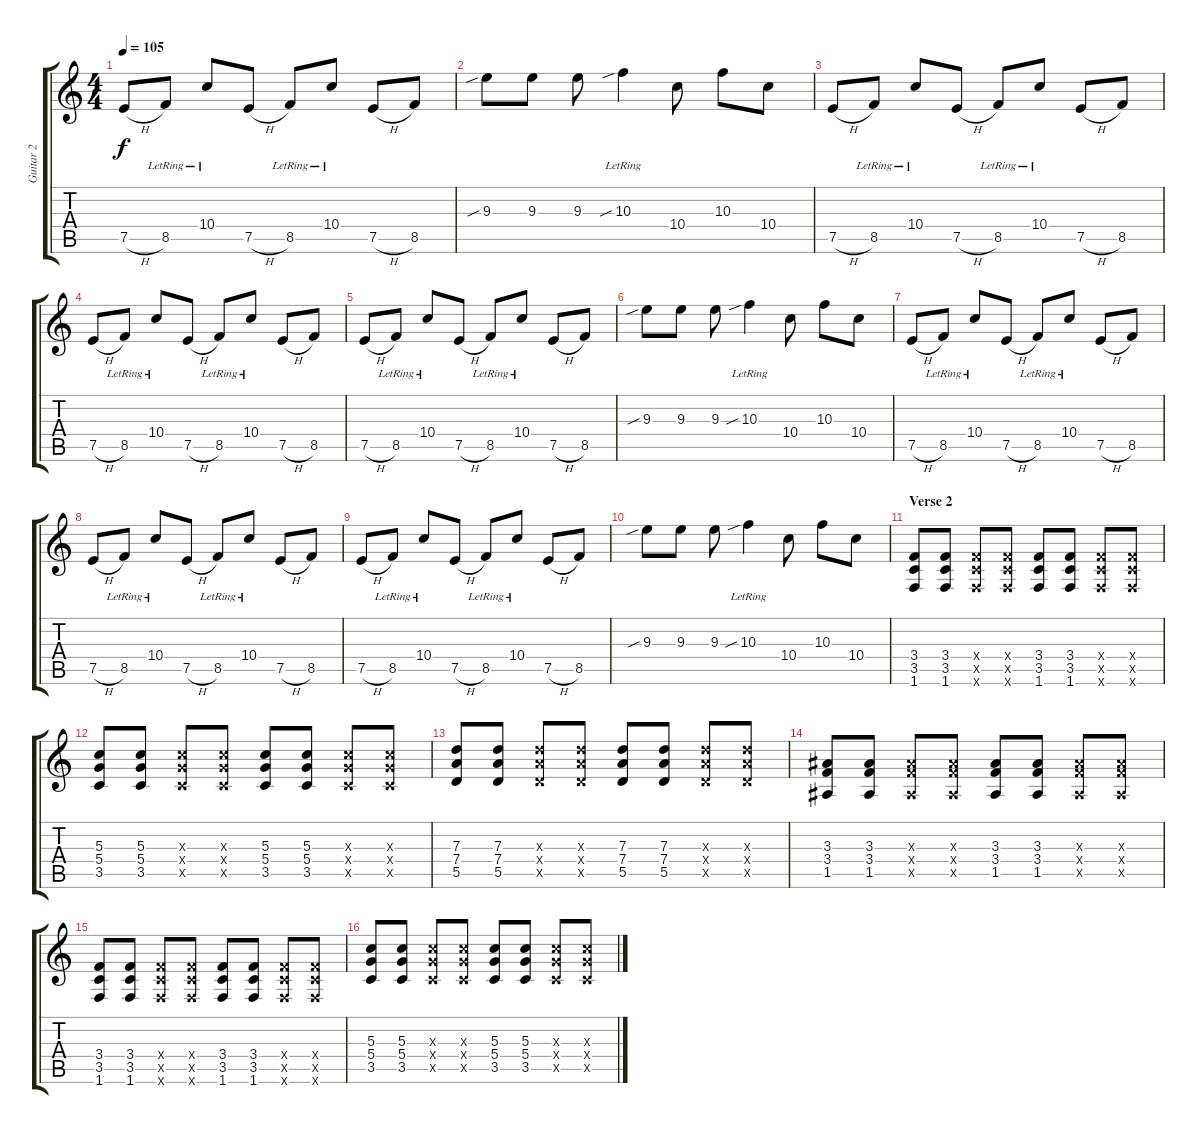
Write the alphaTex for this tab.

\track ("Guitar 2" "Guitar 2") {instrument distortionguitar}
\staff {score tabs}
\tuning (E4 B3 G3 D3 A2 E2) {hide}
\ts (4 4)
\tempo 105
\clef g2
\ks c
7.5{h}.8{dy f} 8.5{lr}.8 10.4{lr}.8 7.5{h}.8 8.5{lr}.8 10.4{lr}.8 7.5{h}.8 8.5.8 |
9.3{sib}.8 9.3.8 9.3.8 10.3{sib lr}.4 10.4.8 10.3.8 10.4.8 |
7.5{h}.8 8.5{lr}.8 10.4{lr}.8 7.5{h}.8 8.5{lr}.8 10.4{lr}.8 7.5{h}.8 8.5.8 |
7.5{h}.8 8.5{lr}.8 10.4{lr}.8 7.5{h}.8 8.5{lr}.8 10.4{lr}.8 7.5{h}.8 8.5.8 |
7.5{h}.8 8.5{lr}.8 10.4{lr}.8 7.5{h}.8 8.5{lr}.8 10.4{lr}.8 7.5{h}.8 8.5.8 |
9.3{sib}.8 9.3.8 9.3.8 10.3{sib lr}.4 10.4.8 10.3.8 10.4.8 |
7.5{h}.8 8.5{lr}.8 10.4{lr}.8 7.5{h}.8 8.5{lr}.8 10.4{lr}.8 7.5{h}.8 8.5.8 |
7.5{h}.8 8.5{lr}.8 10.4{lr}.8 7.5{h}.8 8.5{lr}.8 10.4{lr}.8 7.5{h}.8 8.5.8 |
7.5{h}.8 8.5{lr}.8 10.4{lr}.8 7.5{h}.8 8.5{lr}.8 10.4{lr}.8 7.5{h}.8 8.5.8 |
9.3{sib}.8 9.3.8 9.3.8 10.3{sib lr}.4 10.4.8 10.3.8 10.4.8 |
\section ("" "Verse 2")
(3.4 3.5 1.6).8 (3.4 3.5 1.6).8 (3.4{x} 3.5{x} 1.6{x}).8 (3.4{x} 3.5{x} 1.6{x}).8 (3.4 3.5 1.6).8 (3.4 3.5 1.6).8 (3.4{x} 3.5{x} 1.6{x}).8 (3.4{x} 3.5{x} 1.6{x}).8 |
(5.3 5.4 3.5).8 (5.3 5.4 3.5).8 (5.3{x} 5.4{x} 3.5{x}).8 (5.3{x} 5.4{x} 3.5{x}).8 (5.3 5.4 3.5).8 (5.3 5.4 3.5).8 (5.3{x} 5.4{x} 3.5{x}).8 (5.3{x} 5.4{x} 3.5{x}).8 |
(7.3 7.4 5.5).8 (7.3 7.4 5.5).8 (7.3{x} 7.4{x} 5.5{x}).8 (7.3{x} 7.4{x} 5.5{x}).8 (7.3 7.4 5.5).8 (7.3 7.4 5.5).8 (7.3{x} 7.4{x} 5.5{x}).8 (7.3{x} 7.4{x} 5.5{x}).8 |
(3.3 3.4 1.5).8 (3.3 3.4 1.5).8 (3.3{x} 3.4{x} 1.5{x}).8 (3.3{x} 3.4{x} 1.5{x}).8 (3.3 3.4 1.5).8 (3.3 3.4 1.5).8 (3.3{x} 3.4{x} 1.5{x}).8 (3.3{x} 3.4{x} 1.5{x}).8 |
(3.4 3.5 1.6).8 (3.4 3.5 1.6).8 (3.4{x} 3.5{x} 1.6{x}).8 (3.4{x} 3.5{x} 1.6{x}).8 (3.4 3.5 1.6).8 (3.4 3.5 1.6).8 (3.4{x} 3.5{x} 1.6{x}).8 (3.4{x} 3.5{x} 1.6{x}).8 |
(5.3 5.4 3.5).8 (5.3 5.4 3.5).8 (5.3{x} 5.4{x} 3.5{x}).8 (5.3{x} 5.4{x} 3.5{x}).8 (5.3 5.4 3.5).8 (5.3 5.4 3.5).8 (5.3{x} 5.4{x} 3.5{x}).8 (5.3{x} 5.4{x} 3.5{x}).8
